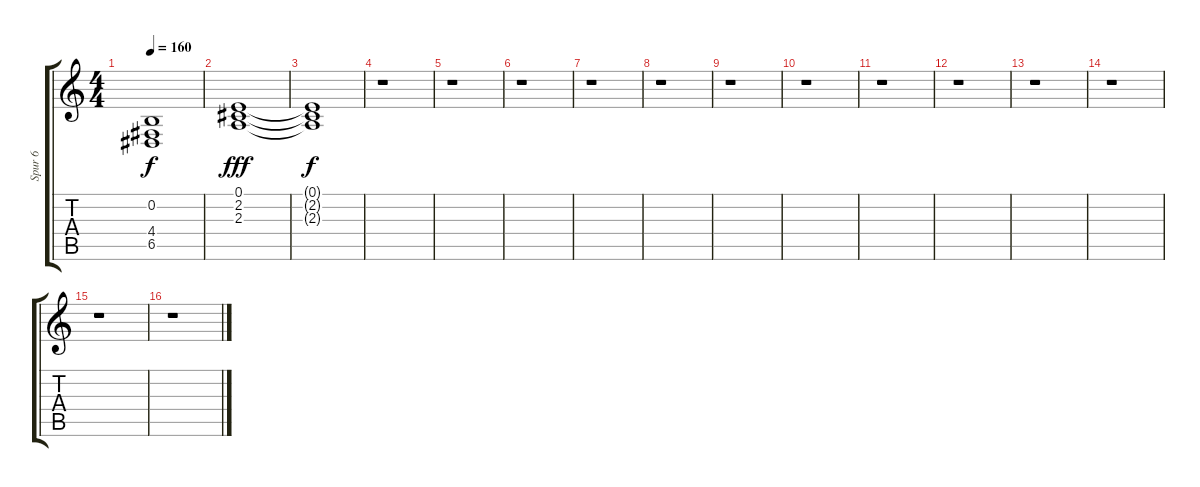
\track ("Spur 6" "Spur 6") {instrument pad2warm}
\staff {score tabs}
\tuning (E4 B3 G3 D3 A2 E2) {hide}
\ts (4 4)
\tempo 160
\clef g2
\ks c
(0.2{t} 4.4{t} 6.5{t}).1{dy f} |
(0.1 2.2 2.3).1{dy fff} |
(0.1{t} 2.2{t} 2.3{t}).1{dy f} |
r.1 |
r.1 |
r.1 |
r.1 |
r.1 |
r.1 |
r.1 |
r.1 |
r.1 |
r.1 |
r.1 |
r.1 |
r.1
